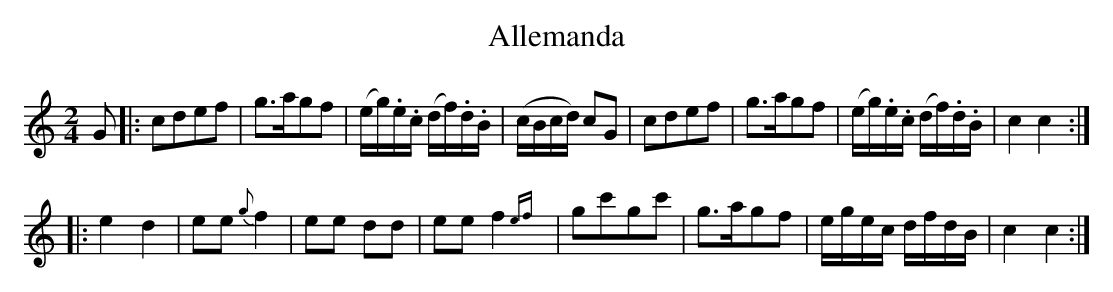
X:1
T:Allemanda
M:2/4
K:C
G2|:\
c2d2e2f2| g3ag2f2| (eg).e.c (df).d.B| (cBcd) c2G2|\
c2d2e2f2| g3ag2f2| (eg).e.c (df).d.B| c4 c4:|
|:e4d4| e2e2 {g}f4| e2e2 d2d2| e2e2 f4{ef} |\
g2c'2g2c'2| g3ag2f2| egec dfdB| c4 c4:|
